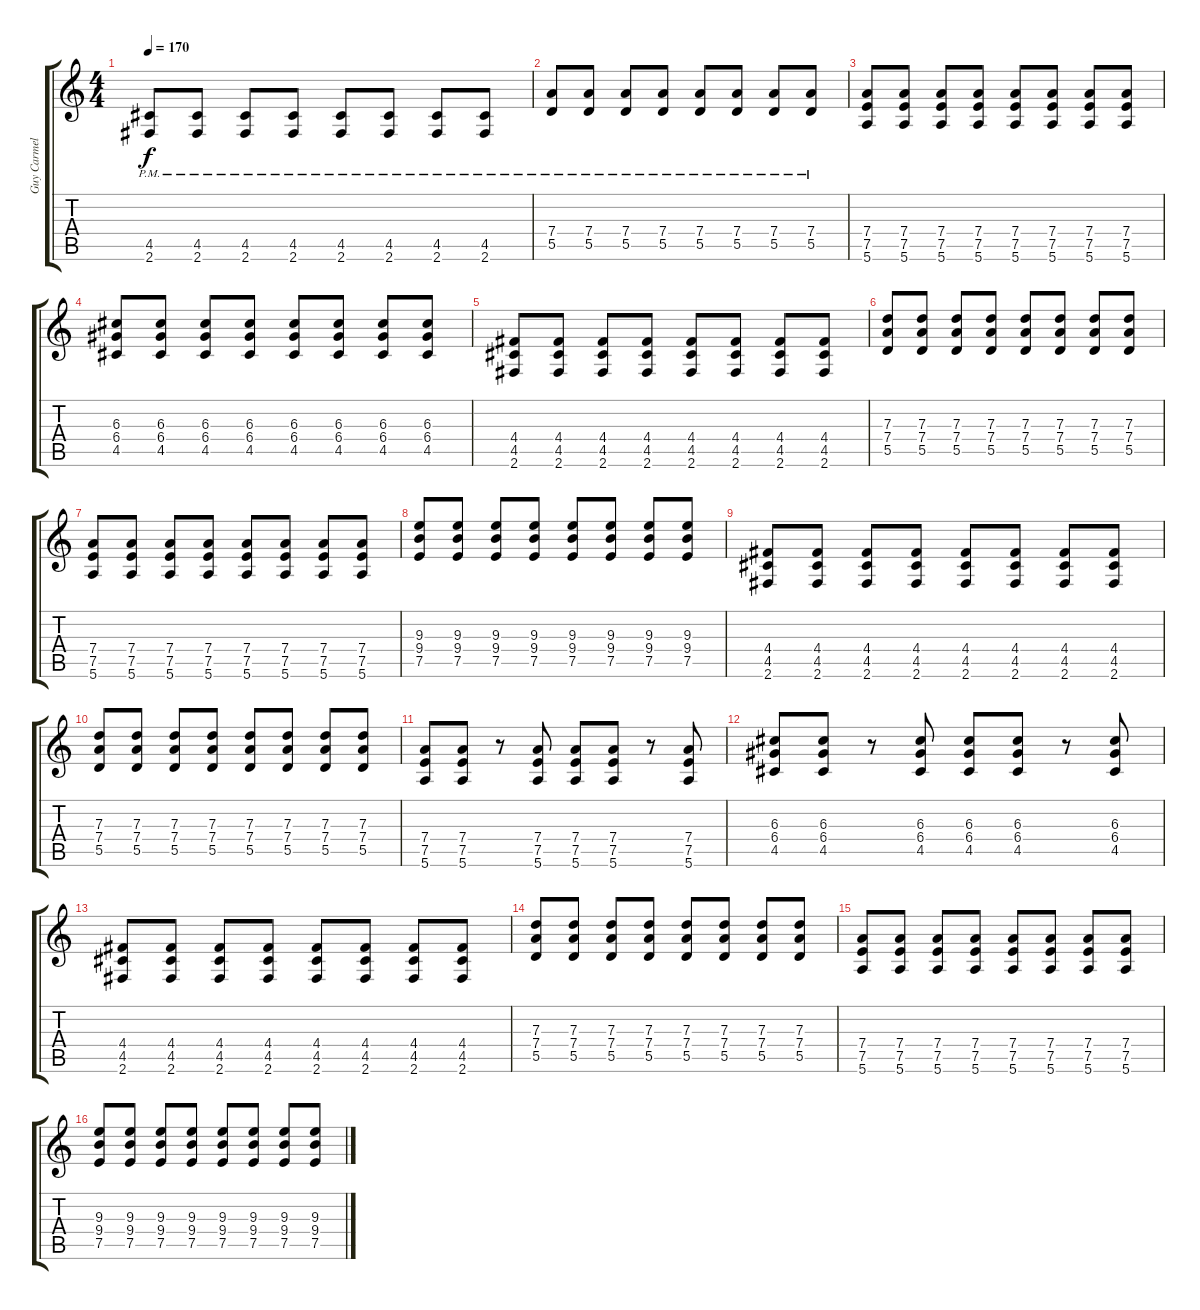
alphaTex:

\track ("Guy Carmel (Guitar)" "Guy Carmel") {instrument distortionguitar}
\staff {score tabs}
\tuning (E4 B3 G3 D3 A2 E2) {hide}
\ts (4 4)
\tempo 170
\clef g2
\ks c
(4.5{pm} 2.6{pm}).8{dy f} (4.5{pm} 2.6{pm}).8 (4.5{pm} 2.6{pm}).8 (4.5{pm} 2.6{pm}).8 (4.5{pm} 2.6{pm}).8 (4.5{pm} 2.6{pm}).8 (4.5{pm} 2.6{pm}).8 (4.5{pm} 2.6{pm}).8 |
(7.4{pm} 5.5{pm}).8 (7.4{pm} 5.5{pm}).8 (7.4{pm} 5.5{pm}).8 (7.4{pm} 5.5{pm}).8 (7.4{pm} 5.5{pm}).8 (7.4{pm} 5.5{pm}).8 (7.4{pm} 5.5{pm}).8 (7.4{pm} 5.5{pm}).8 |
(7.4 7.5 5.6).8 (7.4 7.5 5.6).8 (7.4 7.5 5.6).8 (7.4 7.5 5.6).8 (7.4 7.5 5.6).8 (7.4 7.5 5.6).8 (7.4 7.5 5.6).8 (7.4 7.5 5.6).8 |
(6.3 6.4 4.5).8 (6.3 6.4 4.5).8 (6.3 6.4 4.5).8 (6.3 6.4 4.5).8 (6.3 6.4 4.5).8 (6.3 6.4 4.5).8 (6.3 6.4 4.5).8 (6.3 6.4 4.5).8 |
(4.4 4.5 2.6).8 (4.4 4.5 2.6).8 (4.4 4.5 2.6).8 (4.4 4.5 2.6).8 (4.4 4.5 2.6).8 (4.4 4.5 2.6).8 (4.4 4.5 2.6).8 (4.4 4.5 2.6).8 |
(7.3 7.4 5.5).8 (7.3 7.4 5.5).8 (7.3 7.4 5.5).8 (7.3 7.4 5.5).8 (7.3 7.4 5.5).8 (7.3 7.4 5.5).8 (7.3 7.4 5.5).8 (7.3 7.4 5.5).8 |
(7.4 7.5 5.6).8 (7.4 7.5 5.6).8 (7.4 7.5 5.6).8 (7.4 7.5 5.6).8 (7.4 7.5 5.6).8 (7.4 7.5 5.6).8 (7.4 7.5 5.6).8 (7.4 7.5 5.6).8 |
(9.3 9.4 7.5).8 (9.3 9.4 7.5).8 (9.3 9.4 7.5).8 (9.3 9.4 7.5).8 (9.3 9.4 7.5).8 (9.3 9.4 7.5).8 (9.3 9.4 7.5).8 (9.3 9.4 7.5).8 |
(4.4 4.5 2.6).8 (4.4 4.5 2.6).8 (4.4 4.5 2.6).8 (4.4 4.5 2.6).8 (4.4 4.5 2.6).8 (4.4 4.5 2.6).8 (4.4 4.5 2.6).8 (4.4 4.5 2.6).8 |
(7.3 7.4 5.5).8 (7.3 7.4 5.5).8 (7.3 7.4 5.5).8 (7.3 7.4 5.5).8 (7.3 7.4 5.5).8 (7.3 7.4 5.5).8 (7.3 7.4 5.5).8 (7.3 7.4 5.5).8 |
(7.4 7.5 5.6).8 (7.4 7.5 5.6).8 r.8 (7.4 7.5 5.6).8 (7.4 7.5 5.6).8 (7.4 7.5 5.6).8 r.8 (7.4 7.5 5.6).8 |
(6.3 6.4 4.5).8 (6.3 6.4 4.5).8 r.8 (6.3 6.4 4.5).8 (6.3 6.4 4.5).8 (6.3 6.4 4.5).8 r.8 (6.3 6.4 4.5).8 |
(4.4 4.5 2.6).8 (4.4 4.5 2.6).8 (4.4 4.5 2.6).8 (4.4 4.5 2.6).8 (4.4 4.5 2.6).8 (4.4 4.5 2.6).8 (4.4 4.5 2.6).8 (4.4 4.5 2.6).8 |
(7.3 7.4 5.5).8 (7.3 7.4 5.5).8 (7.3 7.4 5.5).8 (7.3 7.4 5.5).8 (7.3 7.4 5.5).8 (7.3 7.4 5.5).8 (7.3 7.4 5.5).8 (7.3 7.4 5.5).8 |
(7.4 7.5 5.6).8 (7.4 7.5 5.6).8 (7.4 7.5 5.6).8 (7.4 7.5 5.6).8 (7.4 7.5 5.6).8 (7.4 7.5 5.6).8 (7.4 7.5 5.6).8 (7.4 7.5 5.6).8 |
(9.3 9.4 7.5).8 (9.3 9.4 7.5).8 (9.3 9.4 7.5).8 (9.3 9.4 7.5).8 (9.3 9.4 7.5).8 (9.3 9.4 7.5).8 (9.3 9.4 7.5).8 (9.3 9.4 7.5).8
